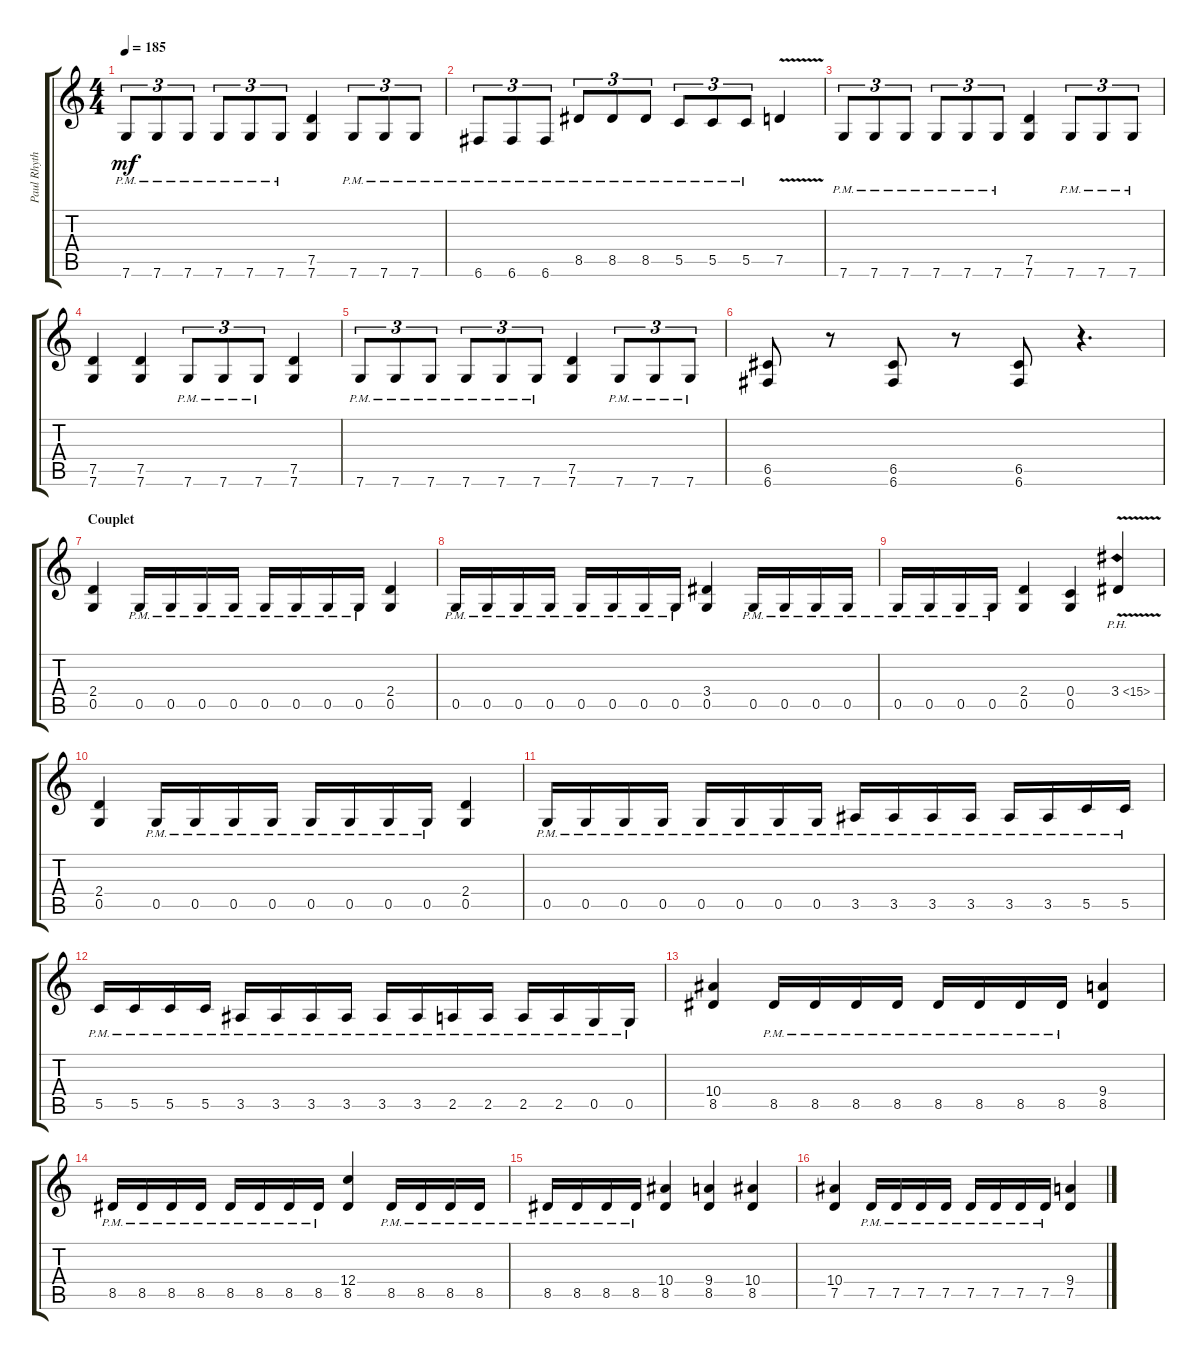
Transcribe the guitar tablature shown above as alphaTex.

\track ("Paul Rhythm" "Paul Rhyth") {instrument distortionguitar}
\staff {score tabs}
\tuning (D4 A3 F3 C3 G2 C2) {hide}
\ts (4 4)
\tempo 185
\clef g2
\ks c
7.6{pm}.8{tu (3 2) dy mf} 7.6{pm}.8{tu (3 2)} 7.6{pm}.8{tu (3 2)} 7.6{pm}.8{tu (3 2)} 7.6{pm}.8{tu (3 2)} 7.6{pm}.8{tu (3 2)} (7.5 7.6).4 7.6{pm}.8{tu (3 2)} 7.6{pm}.8{tu (3 2)} 7.6{pm}.8{tu (3 2)} |
6.6{pm}.8{tu (3 2)} 6.6{pm}.8{tu (3 2)} 6.6{pm}.8{tu (3 2)} 8.5{pm}.8{tu (3 2)} 8.5{pm}.8{tu (3 2)} 8.5{pm}.8{tu (3 2)} 5.5{pm}.8{tu (3 2)} 5.5{pm}.8{tu (3 2)} 5.5{pm}.8{tu (3 2)} 7.5{v}.4 |
7.6{pm}.8{tu (3 2)} 7.6{pm}.8{tu (3 2)} 7.6{pm}.8{tu (3 2)} 7.6{pm}.8{tu (3 2)} 7.6{pm}.8{tu (3 2)} 7.6{pm}.8{tu (3 2)} (7.5 7.6).4 7.6{pm}.8{tu (3 2)} 7.6{pm}.8{tu (3 2)} 7.6{pm}.8{tu (3 2)} |
(7.5 7.6).4 (7.5 7.6).4 7.6{pm}.8{tu (3 2)} 7.6{pm}.8{tu (3 2)} 7.6{pm}.8{tu (3 2)} (7.5 7.6).4 |
7.6{pm}.8{tu (3 2)} 7.6{pm}.8{tu (3 2)} 7.6{pm}.8{tu (3 2)} 7.6{pm}.8{tu (3 2)} 7.6{pm}.8{tu (3 2)} 7.6{pm}.8{tu (3 2)} (7.5 7.6).4 7.6{pm}.8{tu (3 2)} 7.6{pm}.8{tu (3 2)} 7.6{pm}.8{tu (3 2)} |
(6.5 6.6).8 r.8 (6.5 6.6).8 r.8 (6.5 6.6).8 r.4{d} |
\section ("" "Couplet")
(2.4 0.5).4 0.5{pm}.16 0.5{pm}.16 0.5{pm}.16 0.5{pm}.16 0.5{pm}.16 0.5{pm}.16 0.5{pm}.16 0.5{pm}.16 (2.4 0.5).4 |
0.5{pm}.16 0.5{pm}.16 0.5{pm}.16 0.5{pm}.16 0.5{pm}.16 0.5{pm}.16 0.5{pm}.16 0.5{pm}.16 (3.4 0.5).4 0.5{pm}.16 0.5{pm}.16 0.5{pm}.16 0.5{pm}.16 |
0.5{pm}.16 0.5{pm}.16 0.5{pm}.16 0.5{pm}.16 (2.4 0.5).4 (0.4 0.5).4 3.4{ph 12 v}.4 |
(2.4 0.5).4 0.5{pm}.16 0.5{pm}.16 0.5{pm}.16 0.5{pm}.16 0.5{pm}.16 0.5{pm}.16 0.5{pm}.16 0.5{pm}.16 (2.4 0.5).4 |
0.5{pm}.16 0.5{pm}.16 0.5{pm}.16 0.5{pm}.16 0.5{pm}.16 0.5{pm}.16 0.5{pm}.16 0.5{pm}.16 3.5{pm}.16 3.5{pm}.16 3.5{pm}.16 3.5{pm}.16 3.5{pm}.16 3.5{pm}.16 5.5{pm}.16 5.5{pm}.16 |
5.5{pm}.16 5.5{pm}.16 5.5{pm}.16 5.5{pm}.16 3.5{pm}.16 3.5{pm}.16 3.5{pm}.16 3.5{pm}.16 3.5{pm}.16 3.5{pm}.16 2.5{pm}.16 2.5{pm}.16 2.5{pm}.16 2.5{pm}.16 0.5{pm}.16 0.5{pm}.16 |
(10.4 8.5).4 8.5{pm}.16 8.5{pm}.16 8.5{pm}.16 8.5{pm}.16 8.5{pm}.16 8.5{pm}.16 8.5{pm}.16 8.5{pm}.16 (9.4 8.5).4 |
8.5{pm}.16 8.5{pm}.16 8.5{pm}.16 8.5{pm}.16 8.5{pm}.16 8.5{pm}.16 8.5{pm}.16 8.5{pm}.16 (12.4 8.5).4 8.5{pm}.16 8.5{pm}.16 8.5{pm}.16 8.5{pm}.16 |
8.5{pm}.16 8.5{pm}.16 8.5{pm}.16 8.5{pm}.16 (10.4 8.5).4 (9.4 8.5).4 (10.4 8.5).4 |
(10.4 7.5).4 7.5{pm}.16 7.5{pm}.16 7.5{pm}.16 7.5{pm}.16 7.5{pm}.16 7.5{pm}.16 7.5{pm}.16 7.5{pm}.16 (9.4 7.5).4
